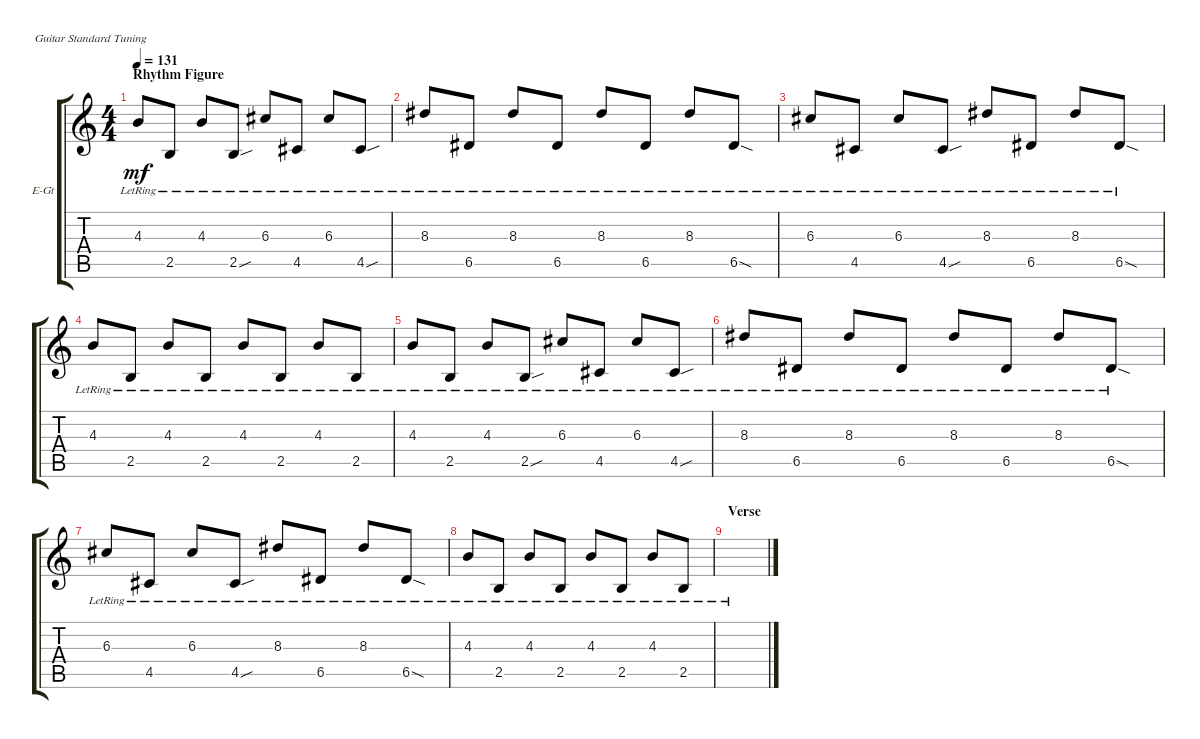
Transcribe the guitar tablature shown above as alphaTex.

\defaultSystemsLayout 4
\bracketExtendMode groupsimilarinstruments
\firstSystemTrackNameOrientation horizontal
\otherSystemsTrackNameOrientation horizontal
\track ("Guitar 4 (Slight Dist)" "E-Gt") {instrument distortionguitar}
\staff {score tabs}
\tuning (E4 B3 G3 D3 A2 E2)
\ts (4 4)
\section ("" "Rhythm Figure")
\tempo 131
\clef g2
\ks c
4.3{lr}.8{dy mf} 2.5{lr}.8 4.3{lr}.8 2.5{sou lr}.8 6.3{lr}.8 4.5{lr}.8 6.3{lr}.8 4.5{sou lr}.8 |
8.3{lr}.8 6.5{lr}.8 8.3{lr}.8 6.5{lr}.8 8.3{lr}.8 6.5{lr}.8 8.3{lr}.8 6.5{sod lr}.8 |
6.3{lr}.8 4.5{lr}.8 6.3{lr}.8 4.5{sou lr}.8 8.3{lr}.8 6.5{lr}.8 8.3{lr}.8 6.5{sod lr}.8 |
4.3{lr}.8 2.5{lr}.8 4.3{lr}.8 2.5{lr}.8 4.3{lr}.8 2.5{lr}.8 4.3{lr}.8 2.5{lr}.8 |
4.3{lr}.8 2.5{lr}.8 4.3{lr}.8 2.5{sou lr}.8 6.3{lr}.8 4.5{lr}.8 6.3{lr}.8 4.5{sou lr}.8 |
8.3{lr}.8 6.5{lr}.8 8.3{lr}.8 6.5{lr}.8 8.3{lr}.8 6.5{lr}.8 8.3{lr}.8 6.5{sod lr}.8 |
6.3{lr}.8 4.5{lr}.8 6.3{lr}.8 4.5{sou lr}.8 8.3{lr}.8 6.5{lr}.8 8.3{lr}.8 6.5{sod lr}.8 |
4.3{lr}.8 2.5{lr}.8 4.3{lr}.8 2.5{lr}.8 4.3{lr}.8 2.5{lr}.8 4.3{lr}.8 2.5{lr}.8 |
\section ("" "Verse")
